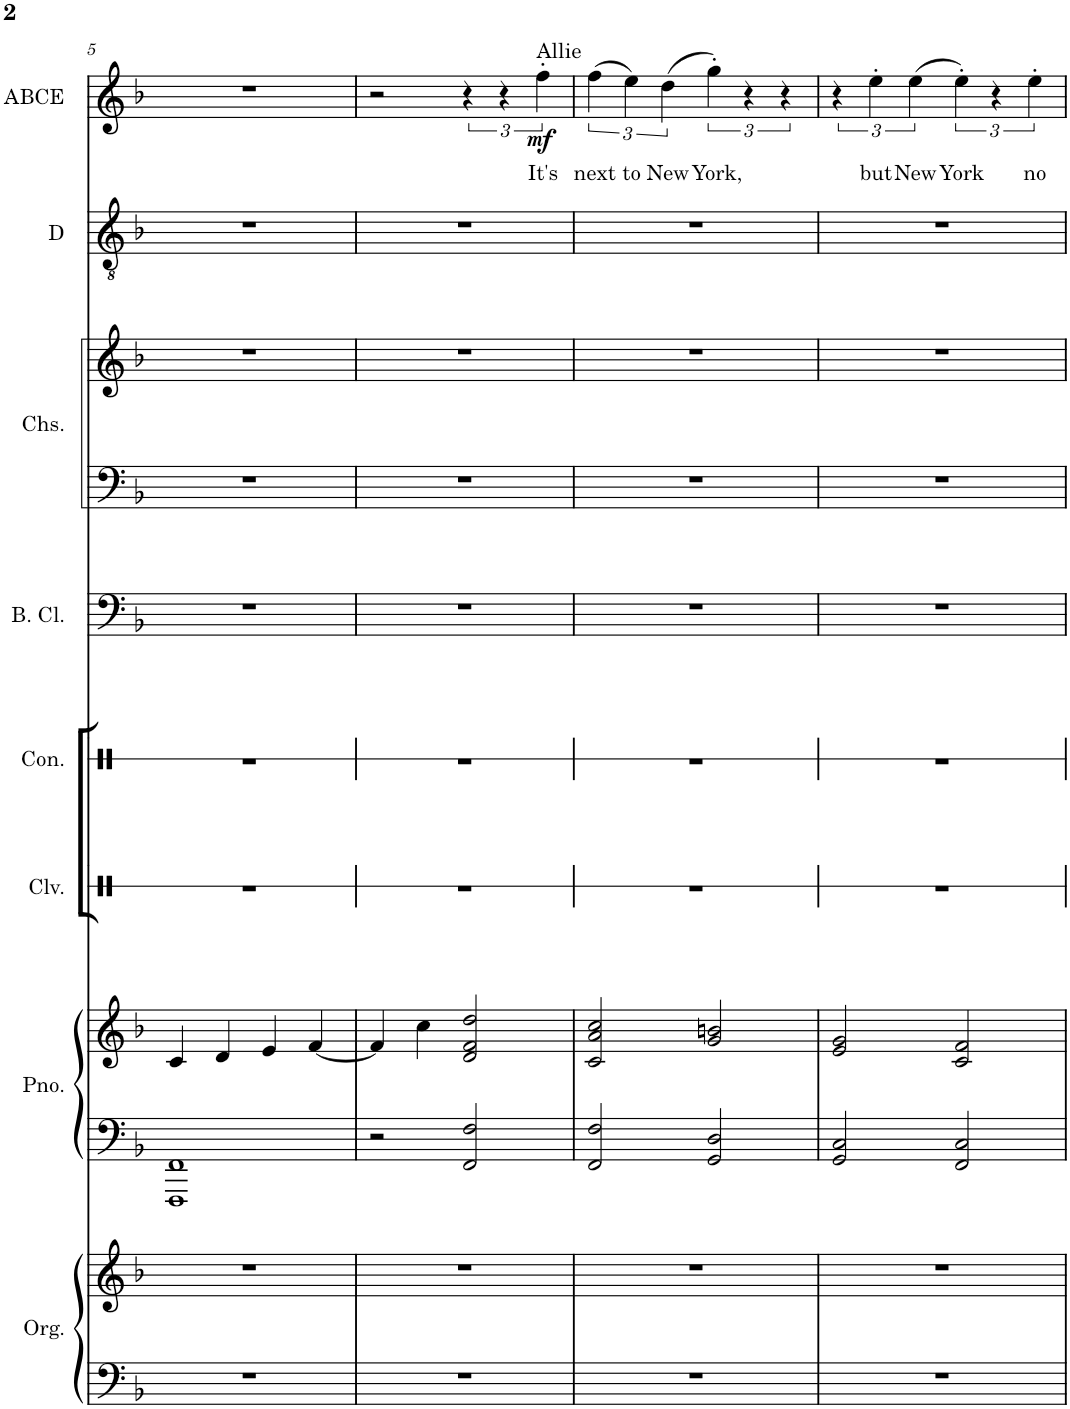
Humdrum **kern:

**kern	**kern	**kern	**kern	**kern	**kern	**kern	**kern	**kern	**kern	**kern	**text	**dynam
*part8	*part8	*part7	*part7	*part6	*part5	*part4	*part3	*part3	*part2	*part1	*part1	*part1
*staff11	*staff10	*staff9	*staff8	*staff7	*staff6	*staff5	*staff4	*staff3	*staff2	*staff1	*staff1	*staff1
*I"Organ	*	*I"Piano	*	*I"Claves	*I"Congas	*I"Bass Clarinet	*I"Chorus	*	*I"Dan	*I"Allie Belle Celle Ellie	*	*
*I'Org.	*	*I'Pno.	*	*I'Clv.	*I'Con.	*I'B. Cl.	*I'Chs.	*	*I'D	*I'ABCE	*	*
!!LO:PB:g=z
*clefF4	*clefG2	*clefF4	*clefG2	*clefX	*clefX	*clefF4	*clefF4	*clefG2	*clefGv2	*clefG2	*	*
*	*	*	*	*	*	*Trd8c14	*	*	*Trd8c14	*Trd1c2	*	*
*k[b-]	*k[b-]	*k[b-]	*k[b-]	*k[]	*k[]	*k[b-]	*k[b-]	*k[b-]	*k[b-]	*k[b-]	*	*
*M4/4	*M4/4	*M4/4	*M4/4	*M4/4	*M4/4	*M4/4	*M4/4	*M4/4	*M4/4	*M4/4	*	*
=5	=5	=5	=5	=5	=5	=5	=5	=5	=5	=5	=5	=5
1r	1r	1FFF 1FF	4c/	1r	1r	1r	1r	1r	1r	1r	.	.
.	.	.	4d/	.	.	.	.	.	.	.	.	.
.	.	.	4e/	.	.	.	.	.	.	.	.	.
.	.	.	[4f/	.	.	.	.	.	.	.	.	.
=6	=6	=6	=6	=6	=6	=6	=6	=6	=6	=6	=6	=6
1r	1r	2r	4f/]	1r	1r	1r	1r	1r	1r	2r	.	.
.	.	.	4cc\	.	.	.	.	.	.	.	.	.
.	.	2FF/ 2F/	2d/ 2f/ 2dd/	.	.	.	.	.	.	6r	.	.
.	.	.	.	.	.	.	.	.	.	6r	.	.
!	!	!	!	!	!	!	!	!	!	!LO:TX:a:t=Allie	!	!
!	!	!	!	!	!	!	!	!	!	!	!LO:LY:b	!LO:DY:b
.	.	.	.	.	.	.	.	.	.	6ff'\	It's	mf
=7	=7	=7	=7	=7	=7	=7	=7	=7	=7	=7	=7	=7
!	!	!	!	!	!	!	!	!	!	!	!LO:LY:b	!
1r	1r	2FF/ 2F/	2c/ 2a/ 2cc/	1r	1r	1r	1r	1r	1r	(6ff\	next	.
!	!	!	!	!	!	!	!	!	!	!	!LO:LY:b	!
.	.	.	.	.	.	.	.	.	.	6ee\)	to	.
!	!	!	!	!	!	!	!	!	!	!	!LO:LY:b	!
.	.	.	.	.	.	.	.	.	.	(6dd\	New	.
!	!	!	!	!	!	!	!	!	!	!	!LO:LY:b	!
.	.	2GG/ 2D/	2g/ 2bn/	.	.	.	.	.	.	6gg'\)	York,	.
.	.	.	.	.	.	.	.	.	.	6r	.	.
.	.	.	.	.	.	.	.	.	.	6r	.	.
=8	=8	=8	=8	=8	=8	=8	=8	=8	=8	=8	=8	=8
1r	1r	2GG/ 2C/	2e/ 2g/	1r	1r	1r	1r	1r	1r	6r	.	.
!	!	!	!	!	!	!	!	!	!	!	!LO:LY:b	!
.	.	.	.	.	.	.	.	.	.	6ee'\	but	.
!	!	!	!	!	!	!	!	!	!	!	!LO:LY:b	!
.	.	.	.	.	.	.	.	.	.	(6ee\	New	.
!	!	!	!	!	!	!	!	!	!	!	!LO:LY:b	!
.	.	2FF/ 2C/	2c/ 2f/	.	.	.	.	.	.	6ee'\)	York	.
.	.	.	.	.	.	.	.	.	.	6r	.	.
!	!	!	!	!	!	!	!	!	!	!	!LO:LY:b	!
.	.	.	.	.	.	.	.	.	.	6ee'\	no	.
=	=	=	=	=	=	=	=	=	=	=	=	=
*-	*-	*-	*-	*-	*-	*-	*-	*-	*-	*-	*-	*-
